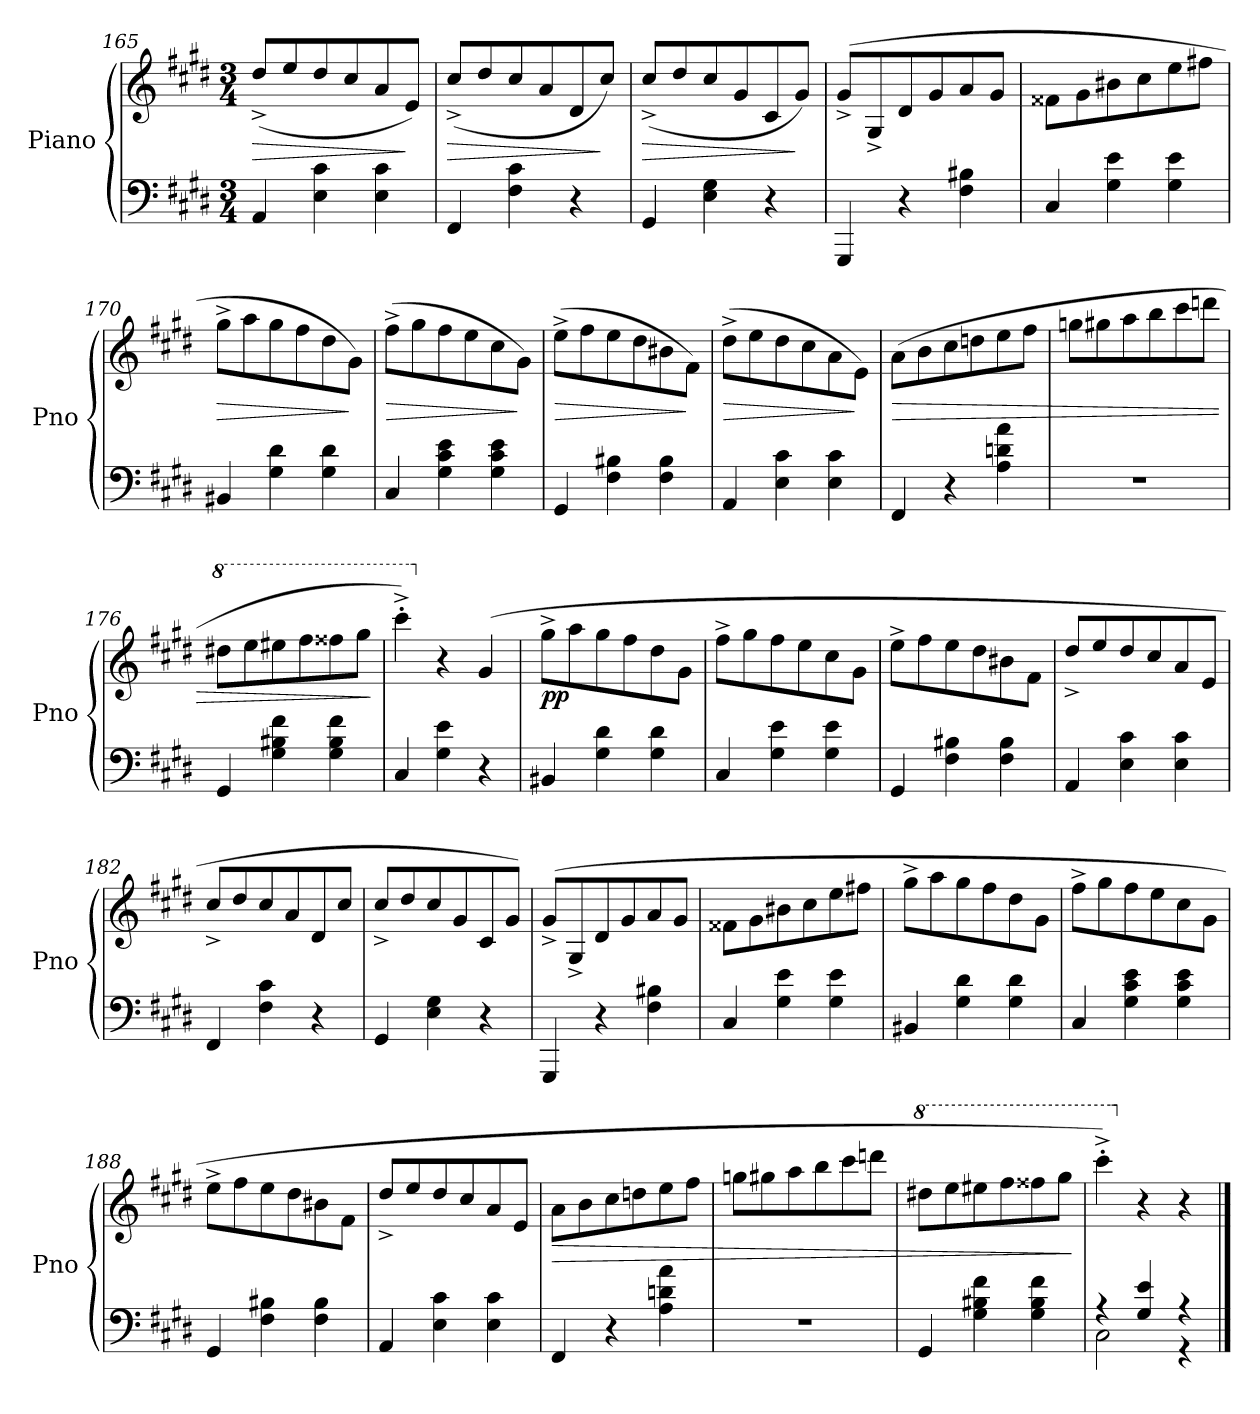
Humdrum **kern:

**kern	**kern	**dynam
*part1	*part1	*part1
*staff2	*staff1	*staff1/2
*I"Piano	*	*
*I'Pno	*	*
*clefF4	*clefG2	*
*k[f#c#g#d#]	*k[f#c#g#d#]	*
*M3/4	*M3/4	*
=165	=165	=165
!	!	!LO:HP:b
4AA/	(<8dd#^/L	>
.	8ee/	.
4E\ 4c#\	8dd#/	.
.	8cc#/	.
4E\ 4c#\	8a/	.
.	8e/J)	]
=166	=166	=166
!	!	!LO:HP:b
4FF#/	(<8cc#^/L	>
.	8dd#/	.
4F#\ 4c#\	8cc#/	.
.	8a/	.
4r	8d#/	.
.	8cc#/J)	]
=167	=167	=167
!	!	!LO:HP:b
4GG#/	(<8cc#^/L	>
.	8dd#/	.
4E\ 4G#\	8cc#/	.
.	8g#/	.
4r	8c#/	.
.	8g#/J)	]
=168	=168	=168
4GGG#/	(>8g#^/L	.
.	8G#^/	.
4r	8d#/	.
.	8g#/	.
4F#\ 4B#X\	8a/	.
.	8g#/J	.
=169	=169	=169
4C#/	8f##X\L	.
.	8g#\	.
4G#\ 4e\	8b#X\	.
.	8cc#\	.
4G#\ 4e\	8ee\	.
.	8ff#X\J	.
!!LO:PB:g=z
=170	=170	=170
!	!	!LO:HP:b
4BB#X/	8gg#^\L	>
.	8aa\	.
4G#\ 4d#\	8gg#\	.
.	8ff#\	.
4G#\ 4d#\	8dd#\	.
.	8g#\J)	]
=171	=171	=171
!	!	!LO:HP:b
4C#/	(>8ff#^\L	>
.	8gg#\	.
4G#\ 4c#\ 4e\	8ff#\	.
.	8ee\	.
4G#\ 4c#\ 4e\	8cc#\	.
.	8g#\J)	]
=172	=172	=172
!	!	!LO:HP:b
4GG#/	(>8ee^\L	>
.	8ff#\	.
4F#\ 4B#X\	8ee\	.
.	8dd#\	.
4F#\ 4B#\	8b#X\	.
.	8f#\J)	]
=173	=173	=173
!	!	!LO:HP:b
4AA/	(>8dd#^\L	>
.	8ee\	.
4E\ 4c#\	8dd#\	.
.	8cc#\	.
4E\ 4c#\	8a\	.
.	8e\J)	]
=174	=174	=174
!	!	!LO:HP:b
4FF#/	(>8a\L	>
.	8b\	.
4r	8cc#\	.
.	8ddn\	.
4A\ 4dn\ 4a\	8ee\	.
.	8ff#\J	.
=175	=175	=175
2.r	8ggn\L	.
.	8gg#X\	.
.	8aa\	.
.	8bb\	.
.	8ccc#\	.
.	8dddn\J	.
!!LO:LB:g=z
=176	=176	=176
*	*8va	*
4GG#/	8ddd#X\L	.
.	8eee\	.
4G#\ 4B#X\ 4f#\	8eee#X\	.
.	8fff#\	.
4G#\ 4B#\ 4f#\	8fff##X\	.
.	8ggg#\J	.
.	.	]
=177	=177	=177
4C#/	4cccc#'^\)	.
*	*X8va	*
4G#\ 4e\	4r	.
4r	(>4g#/	.
=178	=178	=178
!	!	!LO:DY:b
4BB#X/	8gg#^\L	pp
.	8aa\	.
4G#\ 4d#\	8gg#\	.
.	8ff#\	.
4G#\ 4d#\	8dd#\	.
.	8g#\J	.
=179	=179	=179
4C#/	8ff#^\L	.
.	8gg#\	.
4G#\ 4e\	8ff#\	.
.	8ee\	.
4G#\ 4e\	8cc#\	.
.	8g#\J	.
=180	=180	=180
4GG#/	8ee^\L	.
.	8ff#\	.
4F#\ 4B#X\	8ee\	.
.	8dd#\	.
4F#\ 4B#\	8b#X\	.
.	8f#\J	.
=181	=181	=181
4AA/	8dd#^/L	.
.	8ee/	.
4E\ 4c#\	8dd#/	.
.	8cc#/	.
4E\ 4c#\	8a/	.
.	8e/J	.
!!LO:PB:g=z
=182	=182	=182
4FF#/	8cc#^/L	.
.	8dd#/	.
4F#\ 4c#\	8cc#/	.
.	8a/	.
4r	8d#/	.
.	8cc#/J	.
=183	=183	=183
4GG#/	8cc#^/L	.
.	8dd#/	.
4E\ 4G#\	8cc#/	.
.	8g#/	.
4r	8c#/	.
.	8g#/J)	.
=184	=184	=184
4GGG#/	(>8g#^/L	.
.	8G#^/	.
4r	8d#/	.
.	8g#/	.
4F#\ 4B#X\	8a/	.
.	8g#/J	.
=185	=185	=185
4C#/	8f##X\L	.
.	8g#\	.
4G#\ 4e\	8b#X\	.
.	8cc#\	.
4G#\ 4e\	8ee\	.
.	8ff#X\J	.
=186	=186	=186
4BB#X/	8gg#^\L	.
.	8aa\	.
4G#\ 4d#\	8gg#\	.
.	8ff#\	.
4G#\ 4d#\	8dd#\	.
.	8g#\J	.
=187	=187	=187
4C#/	8ff#^\L	.
.	8gg#\	.
4G#\ 4c#\ 4e\	8ff#\	.
.	8ee\	.
4G#\ 4c#\ 4e\	8cc#\	.
.	8g#\J	.
!!LO:LB:g=z
=188	=188	=188
4GG#/	8ee^\L	.
.	8ff#\	.
4F#\ 4B#X\	8ee\	.
.	8dd#\	.
4F#\ 4B#\	8b#X\	.
.	8f#\J	.
=189	=189	=189
4AA/	8dd#^/L	.
.	8ee/	.
4E\ 4c#\	8dd#/	.
.	8cc#/	.
4E\ 4c#\	8a/	.
.	8e/J	.
=190	=190	=190
!	!	!LO:HP:b
4FF#/	8a\L	>
.	8b\	.
4r	8cc#\	.
.	8ddn\	.
4A\ 4dn\ 4a\	8ee\	.
.	8ff#\J	.
=191	=191	=191
2.r	8ggn\L	.
.	8gg#X\	.
.	8aa\	.
.	8bb\	.
.	8ccc#\	.
.	8dddn\J	.
=192	=192	=192
*	*8va	*
4GG#/	8ddd#X\L	.
.	8eee\	.
4G#\ 4B#X\ 4f#\	8eee#X\	.
.	8fff#\	.
4G#\ 4B#\ 4f#\	8fff##X\	.
.	8ggg#\J	.
.	.	]
=193	=193	=193
*^	*	*
4r	2C#\	4cccc#'^\)	.
*	*	*X8va	*
4G#/ 4e/	.	4r	.
4r	4r	4r	.
*v	*v	*	*
==	==	==
*-	*-	*-
